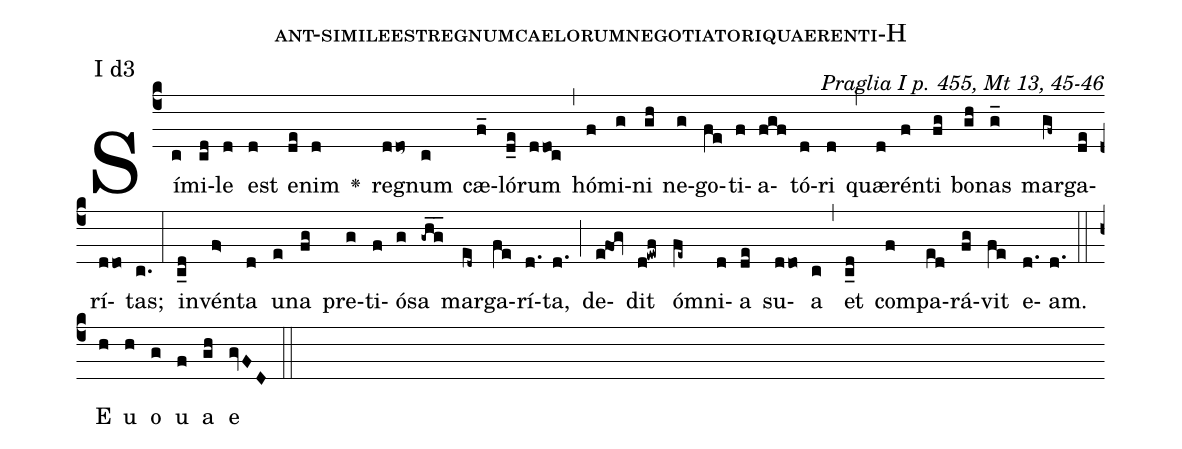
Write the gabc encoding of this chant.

name: ant-simileestregnumcaelorumnegotiatoriquaerenti-H;
commentary: Praglia I p. 455, Mt 13, 45-46;
annotation: I d3;
%%
(c4)Sí(c)mi(cd)le(d) est(d) e(de)nim(d) <v>\greheightstar</v>() re(ddo~)gnum(c) cæ(f_)ló(d_e)rum(ddoc) (,) hó(f)mi(g)ni(gh) ne(g)go(fe)ti(f)a(fgf)tó(d)ri(d) (,) quæ(d)rén(f)ti(fg) bo(gh)nas(g_) mar(gf~)ga(de)rí(ddo)tas;(c.) (:) in(c_d)vén(f>)ta(d) u(e)na(fg) pre(g)ti(f)ó(g)sa(-gh_g_) mar(ed~)ga(fe)rí(d.)ta,(d.) (;) de(e!fog)dit(d!ewf) óm(fe~)ni(d)a(de) su(ddo)a(c) (,) et(c_d) com(f)pa(ed)rá(fg)vit(fe) e(d.)am.(d.) (::)  E(h) u(h) o(g) u(f) a(gh) e(gvFD) (::)
